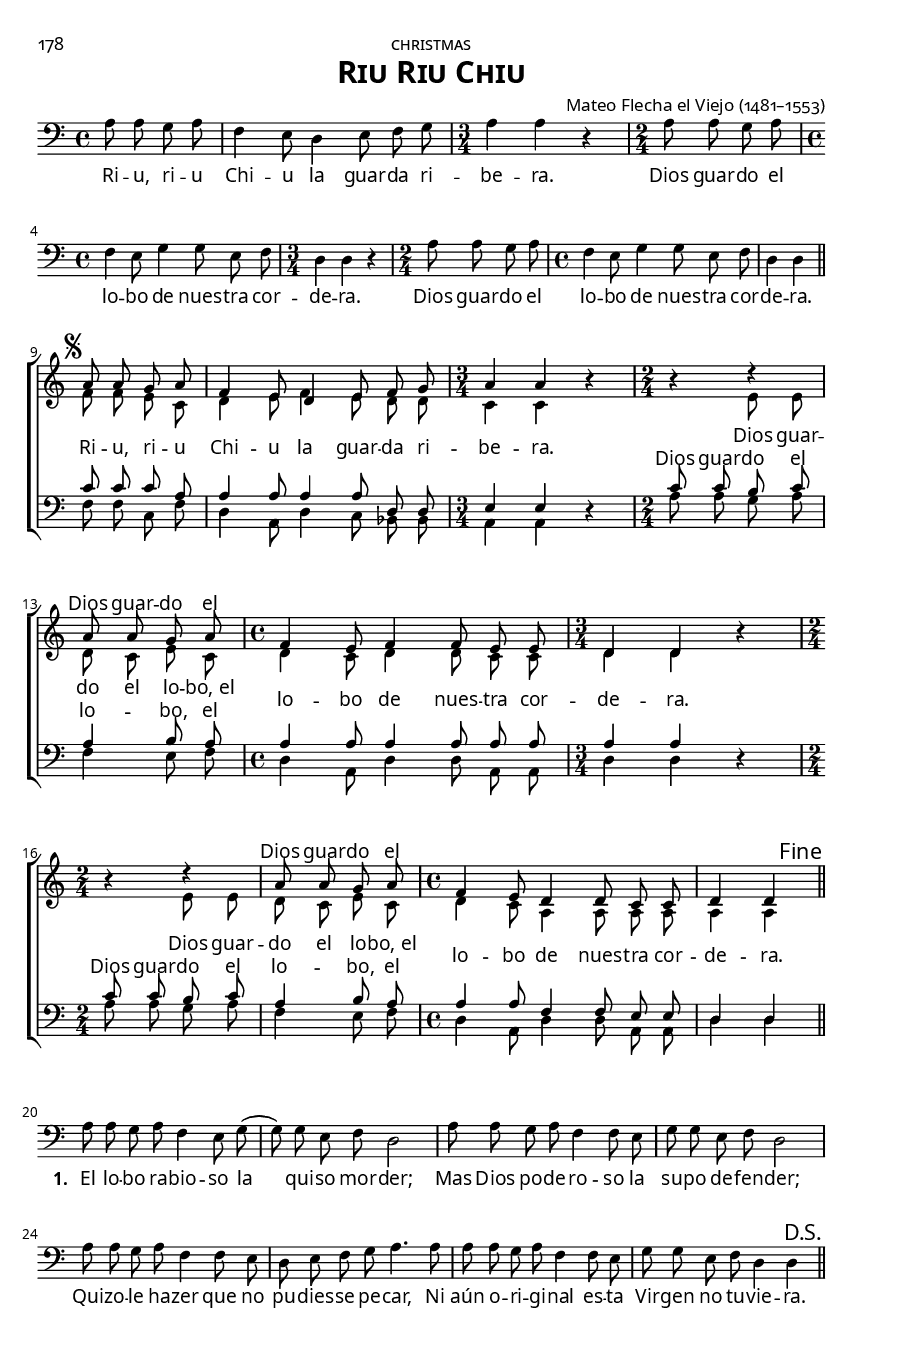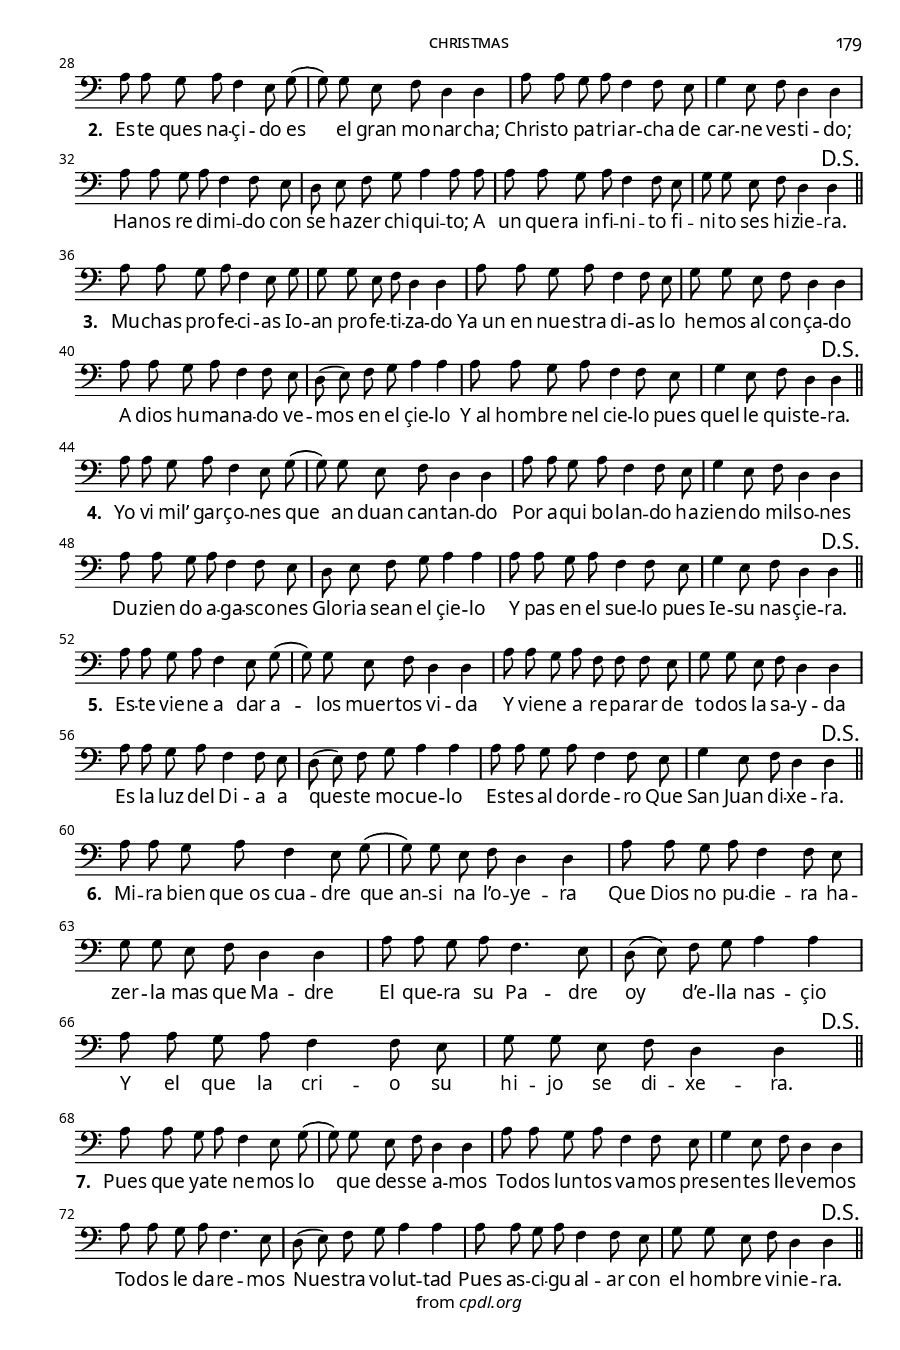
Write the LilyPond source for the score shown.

\version "2.14.2"
\include "util.ly"
\header {
  title = \markup{\override #'(font-name . "Garamond Premier Pro Semibold"){ \abs-fontsize #15 \smallCapsOldStyle"Riu Riu Chiu"}}
  composer = \markup\oldStyleNum"Mateo Flecha el Viejo (1481–1553)"
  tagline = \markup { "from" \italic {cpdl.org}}
}
\paper {
  %print-all-headers = ##f
  paper-height = 9\in
  paper-width = 6\in
  indent = 0\in
  %system-system-spacing = #'((basic-distance . 10) (padding . 0))
  %system-system-spacing =
  %  #'((basic-distance . 0)
  %     (minimum-distance . 0)
  %     (padding . -0.35)
  %     (stretchability . 100))
  ragged-last-bottom = ##f
  ragged-bottom = ##f
  two-sided = ##t
  inner-margin = 0.5\in
  outer-margin = 0.25\in
  top-margin = 0.25\in
  bottom-margin = 0.25\in
  first-page-number = #178
  print-first-page-number = ##t
  headerLine = \markup{\override #'(font-name . "Garamond Premier Pro") \smallCapsOldStyle"christmas"}
  oddHeaderMarkup = \markup\fill-line{
     \override #'(font-name . "Garamond Premier Pro")\abs-fontsize #8.5
     \combine 
        \fill-line{"" \if \should-print-page-number
        \oldStylePageNum""
        }
        \fill-line{\headerLine}
  }
  evenHeaderMarkup = \markup {
     \override #'(font-name . "Garamond Premier Pro")\abs-fontsize #8.5
     \combine
        \if \should-print-page-number
        \oldStylePageNum""
        \fill-line{\headerLine}
  }
}
#(set-global-staff-size 15) \paper{ #(define fonts (make-pango-font-tree "GoudyOlSt BT" "Garamond Premier Pro" "Garamond Premier Pro" (/ 15 20))) }
global = {
  \key c \major
  \time 4/4
  \autoBeamOff
  \override DynamicLineSpanner #'staff-padding = #0.0
  \override DynamicLineSpanner #'Y-extent = #'(-1 . 1)
}

sopMusic = \relative c' {
  s4*26 |
  
  %\once \override Score.RehearsalMark #'self-alignment-X = #LEFT
  \mark \markup { \abs-fontsize #9 \musicglyph #"scripts.segno" }
  a'8 a g a |
  f4 e8 d4 e8 f g |
  a4 a b\rest |
  b\rest d\rest |
  a8 a g a |
  
  f4 e8 f4 f8 e e |
  d4 d b'\rest |
  b\rest d\rest |
  a8 a g a |
  f4 e8 d4 d8 c c |
  d4 d \bar "||"
    \once \override Score.RehearsalMark #'break-visibility = #end-of-line-visible
    \once \override Score.RehearsalMark #'self-alignment-X = #RIGHT
    \mark "Fine"
}
sopWords = \lyricmode {
  \repeat unfold 12 {\skip1}
  Dios guar -- do el
  \repeat unfold 8 {\skip1}
  Dios guar -- do el
}

altoMusic = \relative c' {
  s4*26 |
  
  f8 f e c |
  d4 e8 f4 e8 d d |
  c4 c s |
  s e8 e |
  d c e c |
  
  d4 c8 d4 d8 c c |
  d4 d s |
  s e8 e |
  d c e c |
  d4 c8 a4 a8 a a |
  a4 a \bar "|."
}

dropLyrics = {
  \override LyricText #'extra-offset = #'(0 . -2.0)
  \override LyricHyphen #'extra-offset = #'(0 . -2.0)
  \override LyricExtender #'extra-offset = #'(0 . -2.0)
  \override StanzaNumber #'extra-offset = #'(0 . -2.0)
}
altoWords = \lyricmode {
  \dropLyrics
  Ri -- u, ri -- u Chi -- u la guar -- da ri -- be -- ra.
  \dropLyricsIV
  Dios guar -- do el lo -- bo,_el
  \dropLyrics
  lo -- bo de nues -- tra cor -- de -- ra.
  
  \dropLyricsIV
  Dios guar -- do el lo -- bo,_el
  \dropLyrics
  lo -- bo de nues -- tra cor -- de -- ra.
  
}
altoWordsII = \lyricmode {
%\markup\italic
  \set stanza = #"2. "
  \set ignoreMelismata = ##t
}
altoWordsIII = \lyricmode {
  \set stanza = #"3. "
  \set ignoreMelismata = ##t
}
altoWordsIV = \lyricmode {
  \set stanza = #"4. "
  \set ignoreMelismata = ##t
}
altoWordsV = \lyricmode {
  \set stanza = #"5. "
  \set ignoreMelismata = ##t
}
altoWordsVI = \lyricmode {
  \set stanza = #"6. "
  \set ignoreMelismata = ##t
}
tenorMusic = \relative c' {
  s4*26 |
  
  c8 c c a |
  a4 a8 a4 a8 d, d |
  e4 e s |
  c'8 c b c |
  a4 b8 a |
  
  a4 a8 a4 a8 a a |
  a4 a s |
  c8 c b c |
  a4 b8 a |
  a4 a8 f4 f8 e e |
  d4 d \bar "|."
}
tenorWords = \lyricmode {
  \repeat unfold 12 {\skip1}
  Dios guar -- do el lo -- bo, el
  \repeat unfold 8 {\skip1}
  Dios guar -- do el lo -- bo, el
}

bassMusic = \relative c' {
  \oneVoice
  \partial 2 a8 a g a |
  f4 e8 d4 e8 f g |
  \time 3/4 a4 a r |
  \time 2/4 a8 a g a |
  
  \time 4/4 f4 e8 g4 g8 e f |
  \time 3/4 d4 d r |
  \time 2/4 a'8 a g a |
  \time 4/4 f4 e8 g4 g8 e f |
  \partial 2 d4 d \bar "||" \break
  
  \voiceTwo
  \partial 2 f8 f c f |
  d4 a8 d4 c8 bes bes |
  \time 3/4 a4 a d\rest |
  \time 2/4 a'8 a g a |
  f4 e8 f |
  
  \time 4/4 d4 a8 d4 d8 a a |
  \time 3/4 d4 d d\rest |
  \time 2/4 a'8 a g a |
  f4 e8 f |
  \time 4/4 d4 a8 d4 d8 a a |
  \partial 2 d4 d \bar "||" \break
  
  \oneVoice
  \slurSolid
  {
    %Verse 1
    a'8 a g a f4 e8 g( |
    g) g e f d2 |
    a'8 a g a f4 f8 e |
    
    g g e f d2 |
    a'8 a g a f4 f8 e |
    d e f g a4. a8 |
    
    a a g a f4 f8 e |
    g g e f d4 d \bar "||" \break
    \once \override Score.RehearsalMark #'break-visibility = #end-of-line-visible
    \once \override Score.RehearsalMark #'self-alignment-X = #RIGHT
    \mark "D.S."
  }
  
  
  {
    %Verse 2
    a'8 a g a f4 e8 g( |
    g) g e f d4 d |
    a'8 a g a f4 f8 e |
    
    g4 e8 f d4 d |
    a'8 a g a f4 f8 e |
    d e f g a4 a8 a |
    
    a a g a f4 f8 e |
    g g e f d4 d \bar "||" \break
    \once \override Score.RehearsalMark #'break-visibility = #end-of-line-visible
    \once \override Score.RehearsalMark #'self-alignment-X = #RIGHT
    \mark "D.S."
  }
  {
    %Verse 3
    a'8 a g a f4 e8 g |
    g g e f d4 d |
    a'8 a g a f4 f8 e |
    
    g g e f d4 d |
    a'8 a g a f4 f8 e |
    d( e) f g a4 a4 |
    
    a8 a g a f4 f8 e |
    g4 e8 f d4 d \bar "||" \break
    \once \override Score.RehearsalMark #'break-visibility = #end-of-line-visible
    \once \override Score.RehearsalMark #'self-alignment-X = #RIGHT
    \mark "D.S."
  }
  
  {
    %Verse 4
    a'8 a g a f4 e8 g( |
    g) g e f d4 d |
    a'8 a g a f4 f8 e |
    
    g4 e8 f d4 d |
    a'8 a g a f4 f8 e |
    d e f g a4 a4 |
    
    a8 a g a f4 f8 e |
    g4 e8 f d4 d \bar "||" \break
    \once \override Score.RehearsalMark #'break-visibility = #end-of-line-visible
    \once \override Score.RehearsalMark #'self-alignment-X = #RIGHT
    \mark "D.S."
  }
  {
    %Verse 5
    a'8 a g a f4 e8 g( |
    g) g e f d4 d |
    a'8 a g a f f f e |
    
    g g e f d4 d |
    a'8 a g a f4 f8 e |
    d( e) f g a4 a4 |
    
    a8 a g a f4 f8 e |
    g4 e8 f d4 d \bar "||" \break
    \once \override Score.RehearsalMark #'break-visibility = #end-of-line-visible
    \once \override Score.RehearsalMark #'self-alignment-X = #RIGHT
    \mark "D.S."
  }
  {
    %Verse 6
    a'8 a g a f4 e8 g( |
    g) g e f d4 d |
    a'8 a g a f4 f8 e |
    
    g g e f d4 d |
    a'8 a g a f4. e8 |
    d( e) f g a4 a4 |
    
    a8 a g a f4 f8 e |
    g8 g e f d4 d \bar "||" \break
    \once \override Score.RehearsalMark #'break-visibility = #end-of-line-visible
    \once \override Score.RehearsalMark #'self-alignment-X = #RIGHT
    \mark "D.S."
  }
  {
    %Verse 7
    a'8 a g a f4 e8 g( |
    g) g e f d4 d |
    a'8 a g a f4 f8 e |
    
    g4 e8 f d4 d |
    a'8 a g a f4. e8 |
    d( e) f g a4 a4 |
    
    a8 a g a f4 f8 e |
    g g e f d4 d \bar "||" \break
    \once \override Score.RehearsalMark #'break-visibility = #end-of-line-visible
    \once \override Score.RehearsalMark #'self-alignment-X = #RIGHT
    \mark "D.S."
  }
}
bassWords = \lyricmode {
  \dropLyricsIV
  Ri -- u, ri -- u Chi -- u la guar -- da ri -- be -- ra.
  Dios guar -- do el lo -- bo de nues -- tra cor -- de -- ra.
  Dios guar -- do el lo -- bo de nues -- tra cor -- de -- ra.
  
  \repeat unfold 42 {\skip1}
  \set stanza = #"1. "
  El lo -- bo ra -- bio -- so la qui -- so mor -- der;
  Mas Dios po -- de -- ro -- so la
  su -- po de -- fen -- der;
  Qui -- zo -- le ha -- zer que no pu -- dies -- se pe -- car,
  Ni aún o -- ri -- gi -- nal es -- ta Vir -- gen no tu -- vie -- ra.
  
  \set stanza = #"2. "
  Es -- te ques na -- çi -- do es el gran mo -- nar -- cha;
  Chris -- to pa -- tri -- ar -- cha de car -- ne ves -- ti -- do;
  Ha -- nos re -- di -- mi -- do con se ha -- zer chi -- qui -- to;
  A un que -- ra_in -- fi -- ni -- to fi -- ni -- to ses hi -- zie -- ra.
  
  \set stanza = #"3. "
  Mu -- chas pro -- fe -- ci -- as Io -- an pro -- fe -- ti -- za -- do
  Ya_un en nue -- stra di -- as lo he -- mos al con -- ça -- do
  A dios hu -- ma -- na -- do ve -- mos en el çie -- lo
  Y_al hom -- bre nel cie -- lo pues quel le quis -- te -- ra.
  
  
  \set stanza = #"4. "
  Yo vi mil’ gar -- ço -- nes que an duan can -- tan -- do
  Por a -- qui bo -- lan -- do ha -- zien -- do mil -- so -- nes
  Du -- zien do a -- ga -- sco -- nes Glo -- ria sean el çie -- lo
  Y pas en el sue -- lo pues Ie -- su nas -- çie -- ra.
  
  \set stanza = #"5. "
  Es -- te vie -- ne a dar a -- los muer -- tos vi -- da
  Y vie -- ne a re -- pa -- rar de to -- dos la sa -- y -- da
  Es la luz del Di -- a a ques -- te mo -- cue -- lo
  Es -- tes al dor -- de -- ro Que San Juan di -- xe -- ra.
  
  
  \set stanza = #"6. "
  Mi -- ra bien que_os cua -- dre que_an -- si na l’o -- ye -- ra
  Que Dios no pu -- die -- ra ha -- zer -- la mas que Ma -- dre
  El que -- ra su Pa -- dre oy d’e -- lla nas -- çio
  Y el que la cri -- o su hi -- jo se di -- xe -- ra.
  
  \set stanza = #"7. "
  Pues que ya -- te ne -- mos lo que des -- se a -- mos
  To -- dos lun -- tos va -- mos pre -- sen -- tes lle -- ve -- mos
  To -- dos le da -- re -- mos
  Nue -- stra vo -- lut -- tad
  Pues as -- ci -- gu -- al -- ar con el hom -- bre vi -- nie -- ra.
}

bassWordsII = \lyricmode {
  \repeat unfold 78{\skip1}
  
  
}

bassWordsIII = \lyricmode {
  \repeat unfold 166 \skip1
  \set ignoreMelismata = ##t
  
}

bassWordsIV = \lyricmode {
}
pianoRH = \relative c' {
  
}
pianoLH = \relative c' {
  
}

\score {
  <<
   \new ChoirStaff <<
    \new Staff = women <<
      \new Voice = "sopranos" { \voiceOne << \global \sopMusic >> }
      \new Voice = "altos" { \voiceTwo << \global \altoMusic >> }
    >>
    \new Lyrics \with { alignAboveContext = #"women" \override VerticalAxisGroup #'nonstaff-relatedstaff-spacing = #'((basic-distance . 1))} \lyricsto "sopranos" \sopWords
    \new Lyrics = "altosVI"  \with { alignBelowContext = #"women" } \lyricsto "altos" \altoWordsVI
    \new Lyrics = "altosV"  \with { alignBelowContext = #"women" } \lyricsto "altos" \altoWordsV
    \new Lyrics = "altosIV"  \with { alignBelowContext = #"women" } \lyricsto "altos" \altoWordsIV
    \new Lyrics = "altosIII"  \with { alignBelowContext = #"women" } \lyricsto "altos" \altoWordsIII
    \new Lyrics = "altosII"  \with { alignBelowContext = #"women" } \lyricsto "altos" \altoWordsII
    \new Lyrics = "altos"  \with { alignBelowContext = #"women" \override VerticalAxisGroup #'nonstaff-relatedstaff-spacing = #'((basic-distance . 1))} \lyricsto "altos" \altoWords
   \new Staff = men <<
      \clef bass
      \new Voice = "tenors" { \voiceOne << \global \tenorMusic >> }
      \new Voice = "basses" { \voiceTwo << \global \bassMusic >> }
    >>
    \new Lyrics \with { alignAboveContext = #"men" \override VerticalAxisGroup #'nonstaff-relatedstaff-spacing = #'((basic-distance . 1)) } \lyricsto "tenors" \tenorWords
    \new Lyrics \with { alignBelowContext = #"men" \override VerticalAxisGroup #'nonstaff-relatedstaff-spacing = #'((basic-distance . 1)) } \lyricsto "basses" \bassWordsIV
    \new Lyrics \with { alignBelowContext = #"men" \override VerticalAxisGroup #'nonstaff-relatedstaff-spacing = #'((basic-distance . 1)) } \lyricsto "basses" \bassWordsIII
    \new Lyrics \with { alignBelowContext = #"men" \override VerticalAxisGroup #'nonstaff-relatedstaff-spacing = #'((basic-distance . 1)) } \lyricsto "basses" \bassWordsII
    \new Lyrics \with { alignBelowContext = #"men" \override VerticalAxisGroup #'nonstaff-relatedstaff-spacing = #'((basic-distance . 1)) } \lyricsto "basses" \bassWords
  >>
%    \new PianoStaff << \new Staff { \new Voice { \pianoRH } } \new Staff { \clef "bass" \pianoLH } >>
  >>
  \layout {
    \context {
      \Score
      %\override SpacingSpanner #'base-shortest-duration = #(ly:make-moment 1 8)
      %\override SpacingSpanner #'common-shortest-duration = #(ly:make-moment 1 4)
    }
    \context {
      % Remove all empty staves
       \Staff \RemoveEmptyStaves \override VerticalAxisGroup #'remove-first = ##t
    }
    \context {
      \Lyrics
      \override LyricText #'X-offset = #center-on-word
    }
  }
  \midi {
    \tempo 4 = 140
    \set Staff.midiInstrument = "piccolo"
  
    \context {
      \Voice
      \remove "Dynamic_performer"
    }
  }
}
